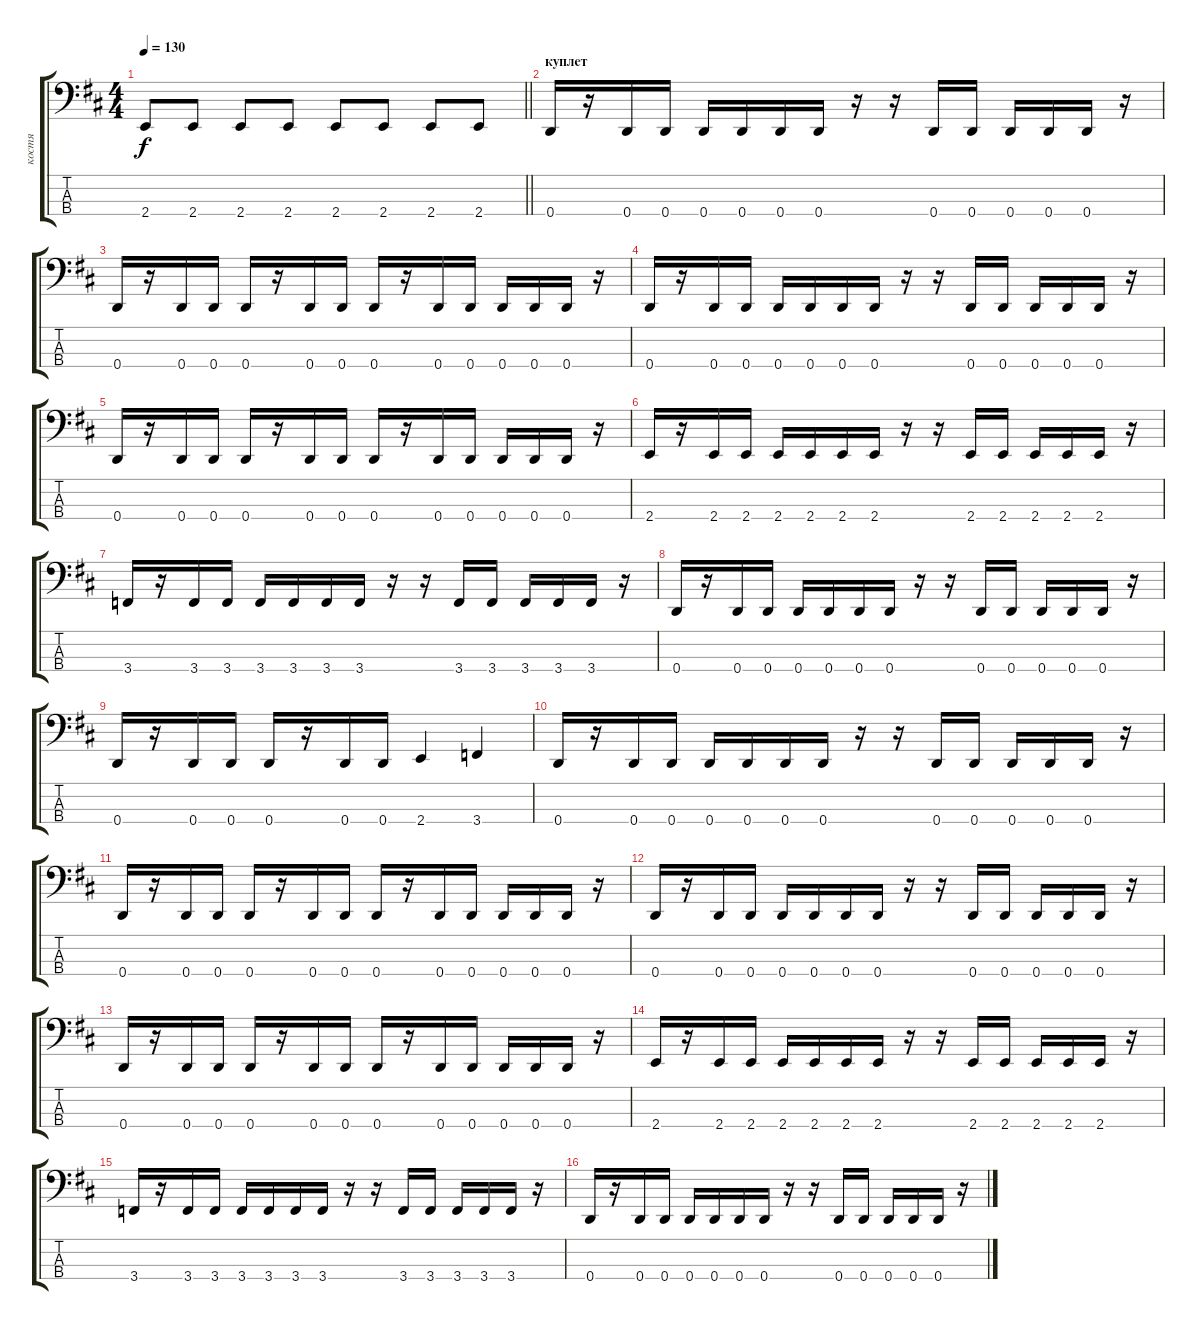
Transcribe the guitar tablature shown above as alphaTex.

\track ("костя" "костя") {instrument electricbasspick}
\staff {score tabs}
\tuning (F2 C2 G1 D1) {hide}
\ts (4 4)
\tempo 130
\clef f4
\barLineRight lightlight
\ks bminor
2.4.8{dy f} 2.4.8 2.4.8 2.4.8 2.4.8 2.4.8 2.4.8 2.4.8 |
\section ("" "куплет")
0.4.16 r.16 0.4.16 0.4.16 0.4.16 0.4.16 0.4.16 0.4.16 r.16 r.16 0.4.16 0.4.16 0.4.16 0.4.16 0.4.16 r.16 |
0.4.16 r.16 0.4.16 0.4.16 0.4.16 r.16 0.4.16 0.4.16 0.4.16 r.16 0.4.16 0.4.16 0.4.16 0.4.16 0.4.16 r.16 |
0.4.16 r.16 0.4.16 0.4.16 0.4.16 0.4.16 0.4.16 0.4.16 r.16 r.16 0.4.16 0.4.16 0.4.16 0.4.16 0.4.16 r.16 |
0.4.16 r.16 0.4.16 0.4.16 0.4.16 r.16 0.4.16 0.4.16 0.4.16 r.16 0.4.16 0.4.16 0.4.16 0.4.16 0.4.16 r.16 |
2.4.16 r.16 2.4.16 2.4.16 2.4.16 2.4.16 2.4.16 2.4.16 r.16 r.16 2.4.16 2.4.16 2.4.16 2.4.16 2.4.16 r.16 |
3.4.16 r.16 3.4.16 3.4.16 3.4.16 3.4.16 3.4.16 3.4.16 r.16 r.16 3.4.16 3.4.16 3.4.16 3.4.16 3.4.16 r.16 |
0.4.16 r.16 0.4.16 0.4.16 0.4.16 0.4.16 0.4.16 0.4.16 r.16 r.16 0.4.16 0.4.16 0.4.16 0.4.16 0.4.16 r.16 |
0.4.16 r.16 0.4.16 0.4.16 0.4.16 r.16 0.4.16 0.4.16 2.4.4 3.4.4 |
0.4.16 r.16 0.4.16 0.4.16 0.4.16 0.4.16 0.4.16 0.4.16 r.16 r.16 0.4.16 0.4.16 0.4.16 0.4.16 0.4.16 r.16 |
0.4.16 r.16 0.4.16 0.4.16 0.4.16 r.16 0.4.16 0.4.16 0.4.16 r.16 0.4.16 0.4.16 0.4.16 0.4.16 0.4.16 r.16 |
0.4.16 r.16 0.4.16 0.4.16 0.4.16 0.4.16 0.4.16 0.4.16 r.16 r.16 0.4.16 0.4.16 0.4.16 0.4.16 0.4.16 r.16 |
0.4.16 r.16 0.4.16 0.4.16 0.4.16 r.16 0.4.16 0.4.16 0.4.16 r.16 0.4.16 0.4.16 0.4.16 0.4.16 0.4.16 r.16 |
2.4.16 r.16 2.4.16 2.4.16 2.4.16 2.4.16 2.4.16 2.4.16 r.16 r.16 2.4.16 2.4.16 2.4.16 2.4.16 2.4.16 r.16 |
3.4.16 r.16 3.4.16 3.4.16 3.4.16 3.4.16 3.4.16 3.4.16 r.16 r.16 3.4.16 3.4.16 3.4.16 3.4.16 3.4.16 r.16 |
0.4.16 r.16 0.4.16 0.4.16 0.4.16 0.4.16 0.4.16 0.4.16 r.16 r.16 0.4.16 0.4.16 0.4.16 0.4.16 0.4.16 r.16
